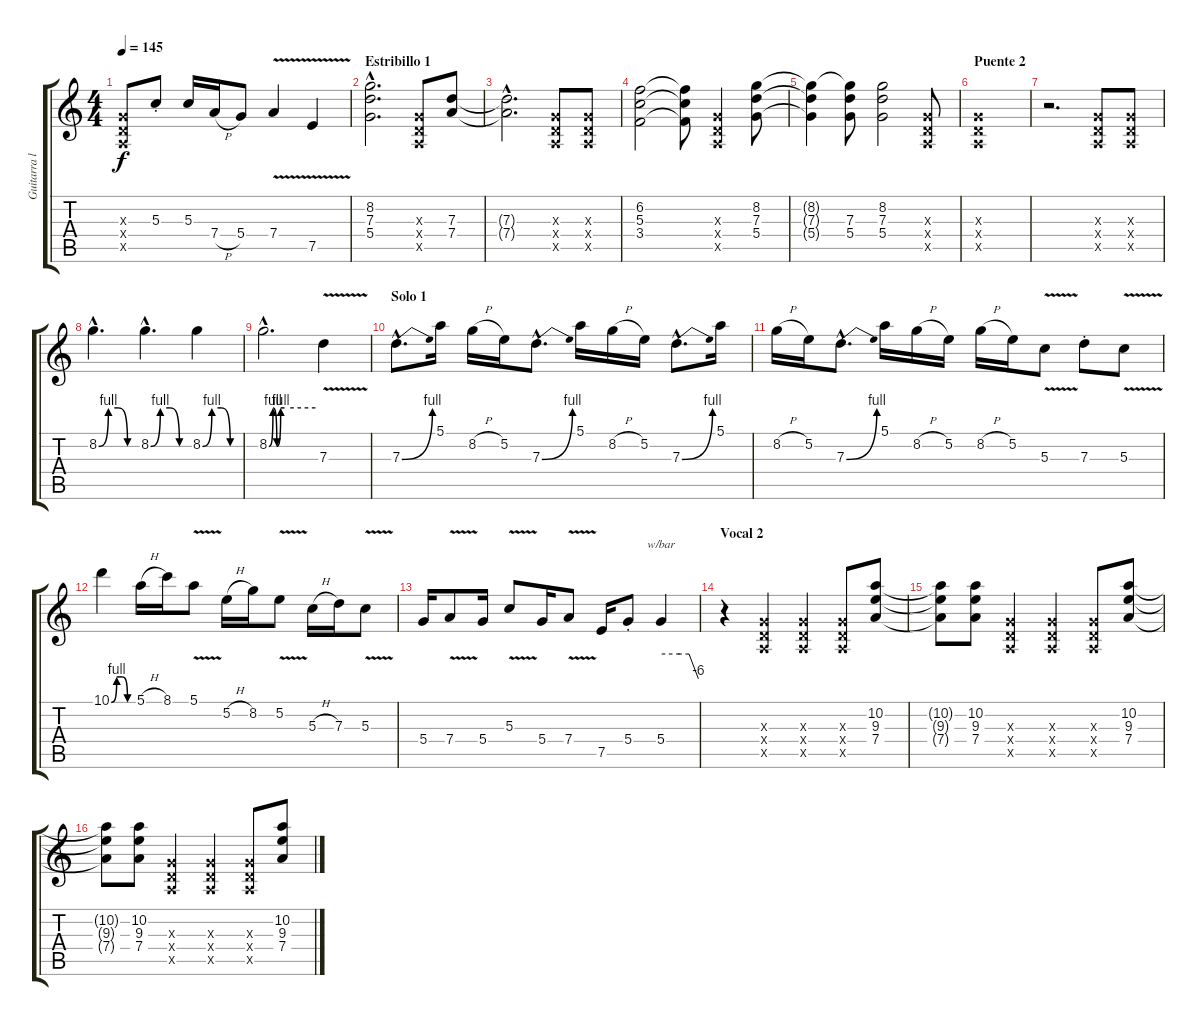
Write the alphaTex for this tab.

\track ("Guitarra líder" "Guitarra l") {instrument distortionguitar}
\staff {score tabs}
\tuning (E4 B3 G3 D3 A2 E2) {hide}
\ts (4 4)
\tempo 145
\clef g2
\ks c
(0.3{x} 0.4{x} 0.5{x}).8{dy f} 5.3{st}.8 5.3.16 7.4{h}.16 5.4.8 7.4{v}.4 7.5{v}.4{volume 14} |
\section ("" "Estribillo 1")
(8.2{hac} 7.3{hac} 5.4{hac}).2{d} (0.3{x} 0.4{x} 0.5{x}).8 (7.3 7.4).8 |
(7.3{hac t} 7.4{hac t}).2{d} (0.3{x} 0.4{x} 0.5{x}).8 (0.3{x} 0.4{x} 0.5{x}).8 |
(6.2 5.3 3.4).2 (6.2{t} 5.3{t} 3.4{t}).8 (0.3{x} 0.4{x} 0.5{x}).4 (8.2 7.3 5.4).8 |
(8.2{t} 7.3{t} 5.4{t}).4 (8.2{t} 7.3 5.4).8 (8.2 7.3 5.4).2 (0.3{x} 0.4{x} 0.5{x}).8 |
\section ("" "Puente 2")
(0.3{x} 0.4{x} 0.5{x}).1 |
r.2{d} (0.3{x} 0.4{x} 0.5{x}).8{volume 16} (0.3{x} 0.4{x} 0.5{x}).8 |
8.2{be (custom 0 0 15 4 30 4 45 0 60 0) hac}.4{d} 8.2{be (custom 0 0 15 4 30 4 45 0 60 0) hac}.4{d} 8.2{be (custom 0 0 15 4 30 4 45 0 60 0)}.4 |
8.2{be (custom 0 0 5 4 10 0 15 4 20 4 60 4) hac}.2{d} 7.3{v}.4 |
\section ("" "Solo 1")
7.3{be (bend 0 0 60 4) hac}.8{d} 5.1.16 8.2{h}.16 5.2.16 7.3{be (bend 0 0 60 4) hac}.8{d} 5.1.16 8.2{h}.16 5.2.16 7.3{be (bend 0 0 60 4) hac}.8{d} 5.1.16 |
8.2{h}.16 5.2.16 7.3{be (bend 0 0 60 4) hac}.8{d} 5.1.16 8.2{h}.16 5.2.16 8.2{h}.16 5.2.16 5.3{v}.8 7.3{st}.8 5.3{v}.8 |
10.1{be (custom 0 0 15 4 30 4 45 0 60 0)}.4 5.1{h}.16 8.1.16 5.1{v}.8 5.2{h}.16 8.2.16 5.2{v}.8 5.3{h}.16 7.3.16 5.3{v}.8 |
5.4.16 7.4{v}.8 5.4.16 5.3{v}.8 5.4.16 7.4{v}.8 7.5.16 5.4{st}.8 5.4.4{tbe (custom default 0 0 30 0 45 0 60 -24)} |
\section ("" "Vocal 2")
r.4{volume 14} (0.3{x} 0.4{x} 0.5{x}).4 (0.3{x} 0.4{x} 0.5{x}).4 (0.3{x} 0.4{x} 0.5{x}).8 (10.2 9.3 7.4).8 |
(10.2{t} 9.3{t} 7.4{t}).8 (10.2 9.3 7.4).8 (0.3{x} 0.4{x} 0.5{x}).4 (0.3{x} 0.4{x} 0.5{x}).4 (0.3{x} 0.4{x} 0.5{x}).8 (10.2 9.3 7.4).8 |
(10.2{t} 9.3{t} 7.4{t}).8 (10.2 9.3 7.4).8 (0.3{x} 0.4{x} 0.5{x}).4 (0.3{x} 0.4{x} 0.5{x}).4 (0.3{x} 0.4{x} 0.5{x}).8 (10.2 9.3 7.4).8
